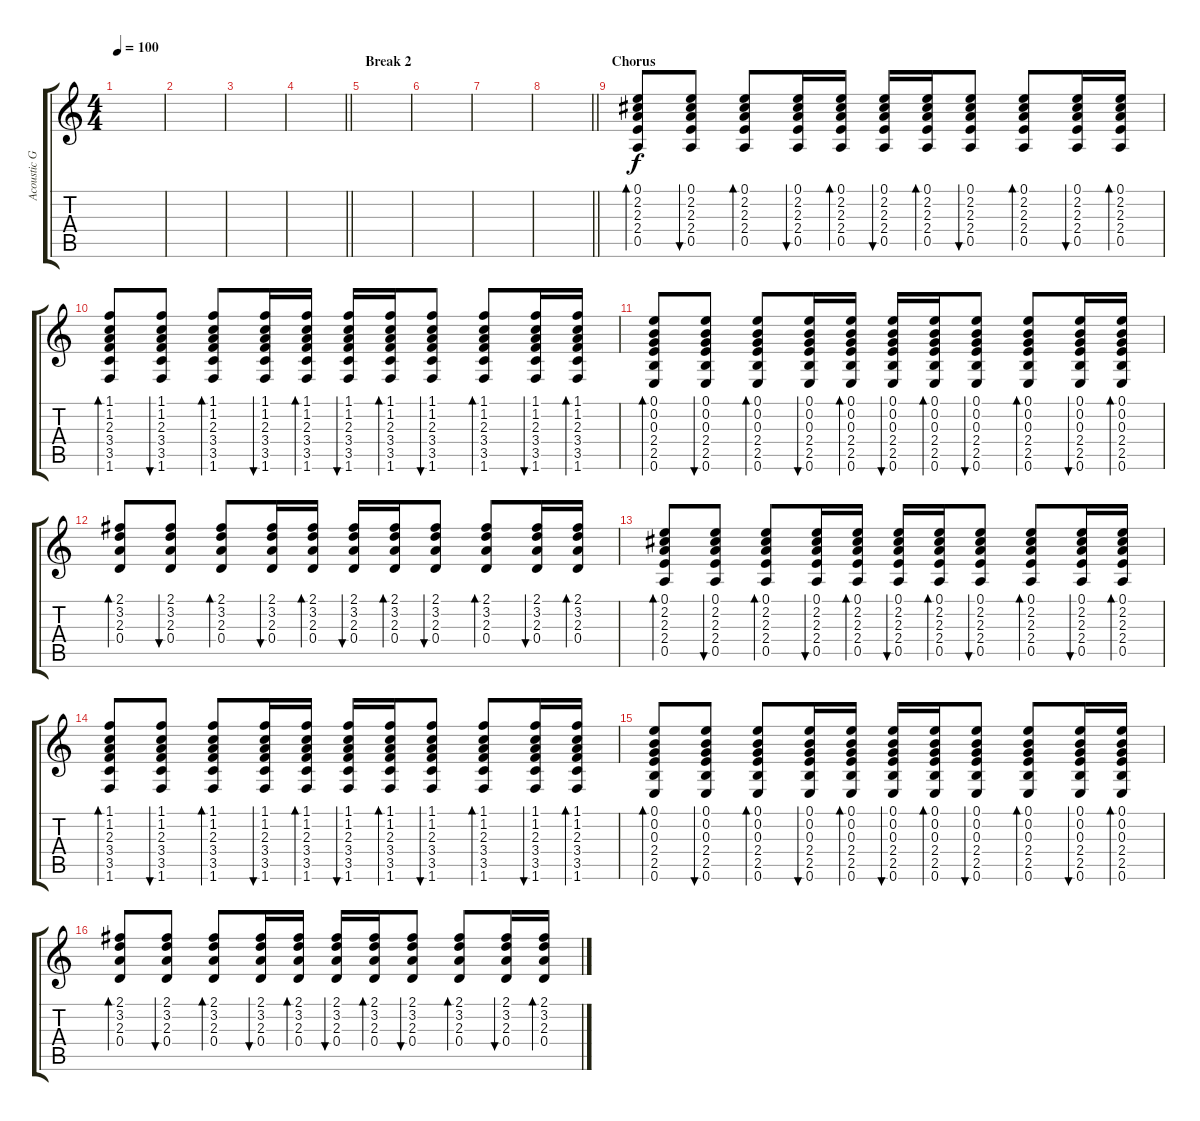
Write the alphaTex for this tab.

\track ("Acoustic Gtr." "Acoustic G") {instrument acousticguitarsteel}
\staff {score tabs}
\tuning (E4 B3 G3 D3 A2 E2) {hide}
\ts (4 4)
\tempo 100
\clef g2
\ks c
|
|
|
\barLineRight lightlight
|
\section ("" "Break 2")
|
|
|
\barLineRight lightlight
|
\section ("" "Chorus")
(0.1 2.2 2.3 2.4 0.5).8{bd 60 volume 9} (0.1 2.2 2.3 2.4 0.5).8{bu 60} (0.1 2.2 2.3 2.4 0.5).8{bd 60} (0.1 2.2 2.3 2.4 0.5).16{bu 60} (0.1 2.2 2.3 2.4 0.5).16{bd 60} (0.1 2.2 2.3 2.4 0.5).16{bu 60} (0.1 2.2 2.3 2.4 0.5).16{bd 60} (0.1 2.2 2.3 2.4 0.5).8{bu 60} (0.1 2.2 2.3 2.4 0.5).8{bd 60} (0.1 2.2 2.3 2.4 0.5).16{bu 60} (0.1 2.2 2.3 2.4 0.5).16{bd 60} |
(1.1 1.2 2.3 3.4 3.5 1.6).8{bd 60} (1.1 1.2 2.3 3.4 3.5 1.6).8{bu 60} (1.1 1.2 2.3 3.4 3.5 1.6).8{bd 60} (1.1 1.2 2.3 3.4 3.5 1.6).16{bu 60} (1.1 1.2 2.3 3.4 3.5 1.6).16{bd 60} (1.1 1.2 2.3 3.4 3.5 1.6).16{bu 60} (1.1 1.2 2.3 3.4 3.5 1.6).16{bd 60} (1.1 1.2 2.3 3.4 3.5 1.6).8{bu 60} (1.1 1.2 2.3 3.4 3.5 1.6).8{bd 60} (1.1 1.2 2.3 3.4 3.5 1.6).16{bu 60} (1.1 1.2 2.3 3.4 3.5 1.6).16{bd 60} |
(0.1 0.2 0.3 2.4 2.5 0.6).8{bd 60} (0.1 0.2 0.3 2.4 2.5 0.6).8{bu 60} (0.1 0.2 0.3 2.4 2.5 0.6).8{bd 60} (0.1 0.2 0.3 2.4 2.5 0.6).16{bu 60} (0.1 0.2 0.3 2.4 2.5 0.6).16{bd 60} (0.1 0.2 0.3 2.4 2.5 0.6).16{bu 60} (0.1 0.2 0.3 2.4 2.5 0.6).16{bd 60} (0.1 0.2 0.3 2.4 2.5 0.6).8{bu 60} (0.1 0.2 0.3 2.4 2.5 0.6).8{bd 60} (0.1 0.2 0.3 2.4 2.5 0.6).16{bu 60} (0.1 0.2 0.3 2.4 2.5 0.6).16{bd 60} |
(2.1 3.2 2.3 0.4).8{bd 60} (2.1 3.2 2.3 0.4).8{bu 60} (2.1 3.2 2.3 0.4).8{bd 60} (2.1 3.2 2.3 0.4).16{bu 60} (2.1 3.2 2.3 0.4).16{bd 60} (2.1 3.2 2.3 0.4).16{bu 60} (2.1 3.2 2.3 0.4).16{bd 60} (2.1 3.2 2.3 0.4).8{bu 60} (2.1 3.2 2.3 0.4).8{bd 60} (2.1 3.2 2.3 0.4).16{bu 60} (2.1 3.2 2.3 0.4).16{bd 60} |
(0.1 2.2 2.3 2.4 0.5).8{bd 60} (0.1 2.2 2.3 2.4 0.5).8{bu 60} (0.1 2.2 2.3 2.4 0.5).8{bd 60} (0.1 2.2 2.3 2.4 0.5).16{bu 60} (0.1 2.2 2.3 2.4 0.5).16{bd 60} (0.1 2.2 2.3 2.4 0.5).16{bu 60} (0.1 2.2 2.3 2.4 0.5).16{bd 60} (0.1 2.2 2.3 2.4 0.5).8{bu 60} (0.1 2.2 2.3 2.4 0.5).8{bd 60} (0.1 2.2 2.3 2.4 0.5).16{bu 60} (0.1 2.2 2.3 2.4 0.5).16{bd 60} |
(1.1 1.2 2.3 3.4 3.5 1.6).8{bd 60} (1.1 1.2 2.3 3.4 3.5 1.6).8{bu 60} (1.1 1.2 2.3 3.4 3.5 1.6).8{bd 60} (1.1 1.2 2.3 3.4 3.5 1.6).16{bu 60} (1.1 1.2 2.3 3.4 3.5 1.6).16{bd 60} (1.1 1.2 2.3 3.4 3.5 1.6).16{bu 60} (1.1 1.2 2.3 3.4 3.5 1.6).16{bd 60} (1.1 1.2 2.3 3.4 3.5 1.6).8{bu 60} (1.1 1.2 2.3 3.4 3.5 1.6).8{bd 60} (1.1 1.2 2.3 3.4 3.5 1.6).16{bu 60} (1.1 1.2 2.3 3.4 3.5 1.6).16{bd 60} |
(0.1 0.2 0.3 2.4 2.5 0.6).8{bd 60} (0.1 0.2 0.3 2.4 2.5 0.6).8{bu 60} (0.1 0.2 0.3 2.4 2.5 0.6).8{bd 60} (0.1 0.2 0.3 2.4 2.5 0.6).16{bu 60} (0.1 0.2 0.3 2.4 2.5 0.6).16{bd 60} (0.1 0.2 0.3 2.4 2.5 0.6).16{bu 60} (0.1 0.2 0.3 2.4 2.5 0.6).16{bd 60} (0.1 0.2 0.3 2.4 2.5 0.6).8{bu 60} (0.1 0.2 0.3 2.4 2.5 0.6).8{bd 60} (0.1 0.2 0.3 2.4 2.5 0.6).16{bu 60} (0.1 0.2 0.3 2.4 2.5 0.6).16{bd 60} |
(2.1 3.2 2.3 0.4).8{bd 60} (2.1 3.2 2.3 0.4).8{bu 60} (2.1 3.2 2.3 0.4).8{bd 60} (2.1 3.2 2.3 0.4).16{bu 60} (2.1 3.2 2.3 0.4).16{bd 60} (2.1 3.2 2.3 0.4).16{bu 60} (2.1 3.2 2.3 0.4).16{bd 60} (2.1 3.2 2.3 0.4).8{bu 60} (2.1 3.2 2.3 0.4).8{bd 60} (2.1 3.2 2.3 0.4).16{bu 60} (2.1 3.2 2.3 0.4).16{bd 60}
